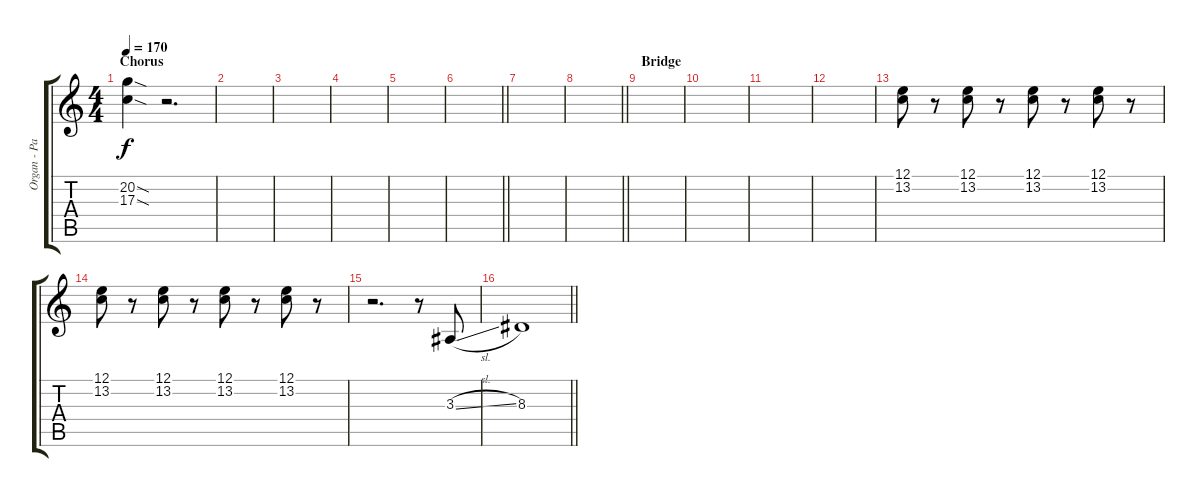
\track ("Organ - Pauline" "Organ - Pa") {instrument lead1square}
\staff {score tabs}
\tuning (E4 B3 G3 D3 A2 E2) {hide}
\ts (4 4)
\section ("" "Chorus")
\tempo 170
\clef g2
\ks c
(20.2{sod} 17.3{sod}).4{dy f} r.2{d} |
|
|
|
|
\barLineRight lightlight
|
|
\barLineRight lightlight
|
\section ("" "Bridge")
|
|
|
|
(12.1 13.2).8 r.8 (12.1 13.2).8 r.8 (12.1 13.2).8 r.8 (12.1 13.2).8 r.8 |
(12.1 13.2).8 r.8 (12.1 13.2).8 r.8 (12.1 13.2).8 r.8 (12.1 13.2).8 r.8 |
r.2{d} r.8 3.3{sl}.8 |
\barLineRight lightlight
8.3.1
